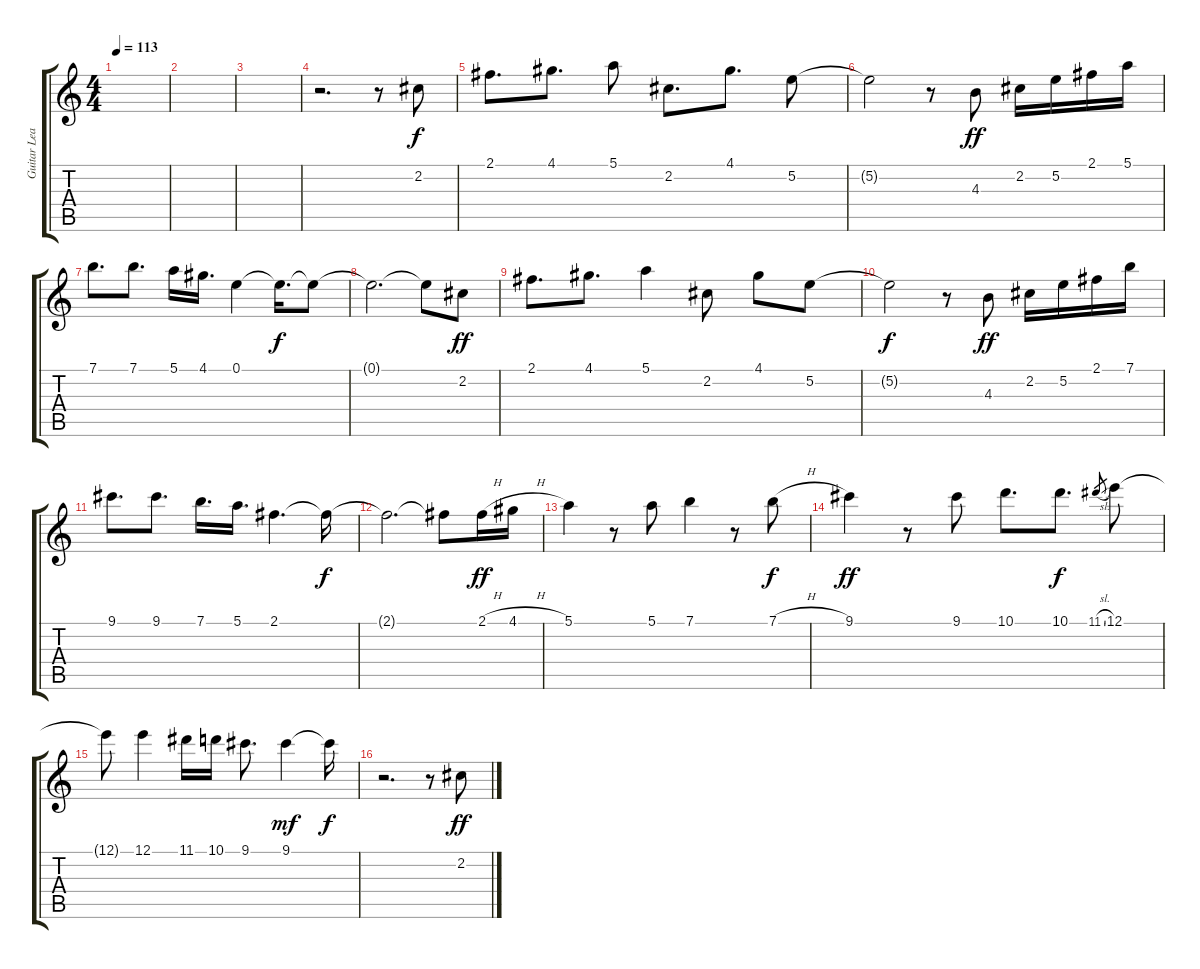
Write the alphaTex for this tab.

\track ("Guitar Lead" "Guitar Lea") {instrument acousticguitarnylon}
\staff {score tabs}
\tuning (E4 B3 G3 D3 A2 E2) {hide}
\ts (4 4)
\tempo 113
\clef g2
\ks c
|
|
|
r.2{d} r.8 2.2.8 |
2.1.8{d} 4.1.8{d} 5.1.8 2.2.8{d} 4.1.8{d} 5.2.8 |
5.2{t}.2{dy f} r.8 4.3.8{dy ff} 2.2.16 5.2.16 2.1.16 5.1.16 |
7.1.8{d} 7.1.8{d} 5.1.16 4.1.16{d} 0.1.4 0.1{t}.16{d dy f} 0.1{t}.8 |
0.1{t}.2{d} 0.1{t}.8 2.2.8{dy ff} |
2.1.8{d} 4.1.8{d} 5.1.4 2.2.8 4.1.8 5.2.8 |
5.2{t}.2{dy f} r.8 4.3.8{dy ff} 2.2.16 5.2.16 2.1.16 7.1.16 |
9.1.8{d} 9.1.8{d} 7.1.16{d} 5.1.16{d} 2.1.4{d} 2.1{t}.16{dy f} |
2.1{t}.2{d} 2.1{t}.8 2.1{h}.16{dy ff} 4.1{h}.16 |
5.1.4 r.8 5.1.8 7.1.4 r.8 7.1{h}.8{dy f} |
9.1.4{dy ff} r.8 9.1.8 10.1.8{d} 10.1.8{d dy f} 11.1{sl}.8{gr} 12.1.8 |
12.1{t}.8 12.1.4 11.1.16 10.1.16 9.1.8{d} 9.1.4{dy mf} 9.1{t}.16{dy f} |
r.2{d} r.8 2.2.8{dy ff}
